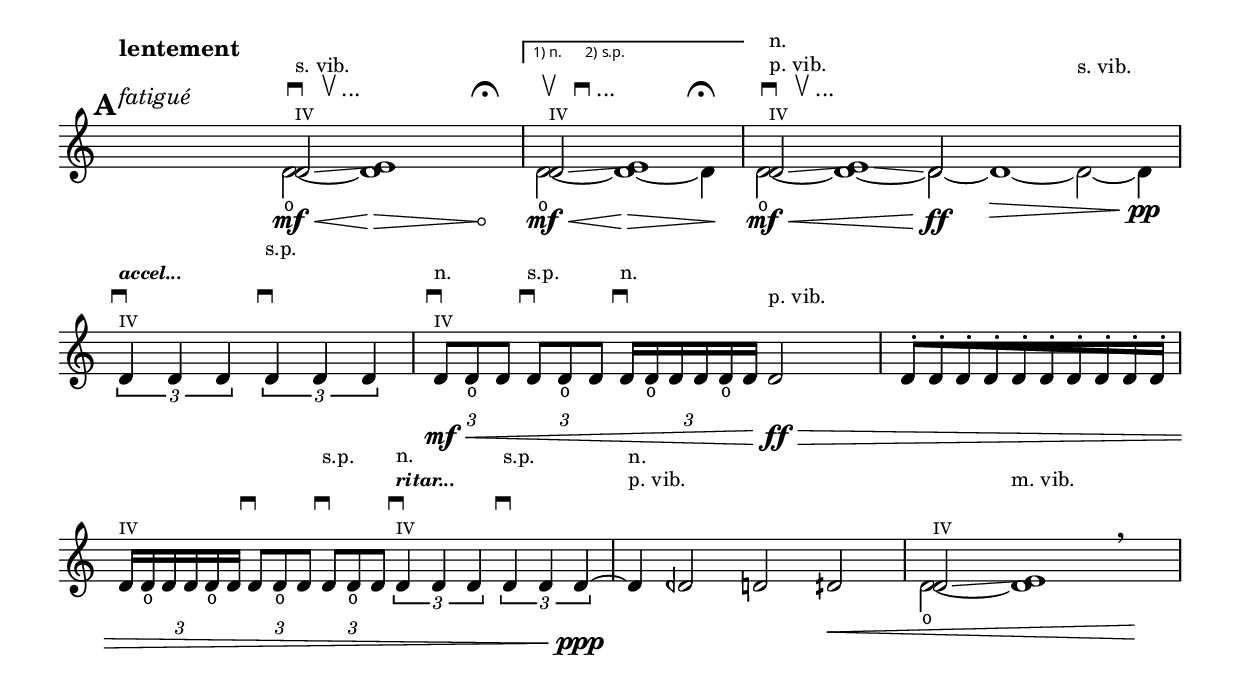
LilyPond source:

%% DO NOT EDIT this file manually; it is automatically
%% generated from LSR http://lsr.dsi.unimi.it
%% Make any changes in LSR itself, or in Documentation/snippets/new/ ,
%% and then run scripts/auxiliar/makelsr.py
%%
%% This file is in the public domain.
\version "2.17.15"

\header {
  lsrtags = "headword"

  texidoc = "
Unfretted headword

"
  doctitle = "Unfretted headword"
} % begin verbatim

% #!lilypond lcp-extract.ly -*- coding: utf-8; -*-

%%%
%%% les-cinq-pieds:
%%% extract for the lilypond documentaton project
%%%

%% Title:	Les cinq pieds
%% Composer: 	David Séverin
%% Date:	Juillet 2007
%% Instrument:	Violon Solo
%% Dedication:	A mon épouse Lívia De Souza Vidal
%% Additional:	avec l'aide de Krzysztof Wagenaar

%% Statement:

%% Here by, I, the composer, agree that this extract of my composition
%% be in the public domain and can be part of, used and presented in
%% the LilyPond Documention Project.

%% Statement Date: Octber the 9th, 2008


%%%
%%% Abbreviations
%%%

db         = \markup { \musicglyph #"scripts.downbow" }
dub        = \markup { \line { \musicglyph #"scripts.downbow" " " \musicglyph #"scripts.upbow" } }
dubetc     = \markup { \line { \musicglyph #"scripts.downbow" " " \musicglyph #"scripts.upbow" "..." } }

ub         = \markup { \musicglyph #"scripts.upbow" }
udb        = \markup { \line { \musicglyph #"scripts.upbow" " " \musicglyph #"scripts.downbow" } }
udbetc     = \markup { \line { \musicglyph #"scripts.upbow" " " \musicglyph #"scripts.downbow" "..." } }

fermaTa    = \markup \musicglyph #"scripts.ufermata"

accel   = \markup \tiny \italic \bold "accel..."
ritar   = \markup \tiny \italic \bold "ritar..."

ignore     = \override NoteColumn.ignore-collision = ##t


%%
%% Strings
%%

svib           = \markup \small "s. vib."
pvib           = \markup \small "p. vib."
mvib           = \markup \small "m. vib."
sulp           = \markup \small "s.p."
norm           = \markup \small "n."

quatre         = \markup \teeny "IV"


%%
%% Shifting Notes
%%

shift      = \once \override NoteColumn.force-hshift = #0.9
shifta     = \once \override NoteColumn.force-hshift = #1.2
shiftb     = \once \override NoteColumn.force-hshift = #1.4


%%
%% Hairpin
%%

% aniente        = "a niente"
aniente        = \once \override Hairpin.circled-tip = ##t


%%
%% Tuplets
%%

tupletbp       = \once \override Staff.TupletBracket.padding = #2.25


%%
%% Flag [Note Head - Stem]
%%

noflag         = \once \override Flag.style = #'no-flag

%%%
%%% Functions
%%%

#(define-markup-command (colmark layout props args)
  (markup-list?)
  (let ((entries (cons (list '(baseline-skip . 2.3)) props)
       ))
   (interpret-markup layout entries
    (make-column-markup
     (map (lambda (arg)
	   (markup arg))
      (reverse args))))))


%%%
%%% Instruments
%%%

ViolinSolo = \relative c' {

  \voiceOne

  \set Score.markFormatter     =  #format-mark-box-numbers
  \override Score.VoltaBracket.font-name                  = #"sans"
  \override Score.VoltaBracket.extra-offset               = #'(0 . 1)
  \override SpacingSpanner.uniform-stretching         = ##t


  %% Measure 1
  \time 25/8
  \mark \default
  r2 ^\markup \colmark { \italic "fatigué" " " \bold "lentement"} r4 r r8
  <<
    { \shift d2 \glissando ^\markup \colmark { \quatre \dubetc \svib } \shifta e1 } \\
    { d2 \open \mf \< ~ \aniente d1  \! \> r4 r ^\markup \colmark { " " \fermaTa } \! }
  >>


  %% Measure 2
  \time 7/4
  \set Score.repeatCommands = #'((volta "1) n.      2) s.p."))
  <<
    { \shift d2 \glissando ^\markup \colmark { \quatre \udbetc } \shifta e1 } \\
    { d2 \open \mf \< ~ d1 \! \> ~ d4 ^\markup \colmark { " " \fermaTa } \! }
  >>
  \set Score.repeatCommands = #'((volta #f))


  %% Measure 3
  \time 15/4
  <<
    { \shift d2 \glissando ^\markup \colmark { \quatre \dubetc \pvib \norm } \shifta e1 \glissando d2 } \\
    { d2 \open \mf \< ~ d1 ~ d2 \ff  ~ d1 \> ~ d2 ^\markup \colmark { " " " " \svib } ~ d4 \pp}
  >>
  \break

  %% Measure 4
  \time 4/4
  \stemUp
  \tupletDown
  \tuplet 3/2 { d4 ^\markup \colmark { \quatre \db \accel } d d }
  \tuplet 3/2 { d4 ^\markup \colmark { " " \db " " \sulp } d d }



  %% Measure 5
  \time 5/4
  \tupletbp \tuplet 3/2 { d8 \mf \< ^\markup \colmark { \quatre \db \norm } d _\open d }
  \tupletbp \tuplet 3/2 { d8 ^\markup \colmark { " " \db \sulp } d _\open d }
  \tupletbp \tuplet 3/2 { d16 ^\markup \colmark { " " \db \norm } d _\open d d d _\open d }
  d2 \ff ^\markup \colmark { " " \pvib } \>


  %% Measure 6
  \time 5/8
  \once \override Beam.grow-direction = #RIGHT  % \featherDurations #(ly:make-moment 2/3)
  { d16 \staccato
    [ d \staccato d \staccato d \staccato d \staccato d \staccato d \staccato d \staccato d \staccato d \staccato]
  }
  \break


  %% Measure 7
  \time 7/4
  \tupletbp \tuplet 3/2 { d16 ^\markup \colmark { \quatre } d _\open d d d _\open d }
  \tupletbp \tuplet 3/2 { d8 ^\markup \colmark { " " \db } d _\open d }
  \tupletbp \tuplet 3/2 { d8 ^\markup \colmark { " " \db " " \sulp } d _\open d }
  \tuplet 3/2 { d4 ^\markup \colmark { \quatre \db \ritar \norm } d d }
  \tuplet 3/2 { d4 ^\markup \colmark { " " \db " " \sulp } d d \ppp ~ }


  %% Measure 8
  d4 ^\markup \colmark { " " " " \pvib \norm }
  deh2 d dih \<


  %% Measure 9
  <<
    { \shift d2 \glissando ^\markup \colmark { \quatre } \shifta e1 } \\
    { d2 \open ~ d1  ^\markup \colmark { " " " " \mvib } }
  >>
  \breathe r4 \!

}


%%%
%%% Score
%%%

\score {

  <<
    \relative c' <<
      \new Staff \ViolinSolo
    >>

    \override Score.Rest.transparent = ##t
    \set Score.defaultBarType          = "-"
  >>

  \layout  {
    indent       = 0.0
    \context {
      \Staff
      \remove "Time_signature_engraver"
    }
    \context {
      \Score
      \remove "Bar_number_engraver"
    }
  }
}
